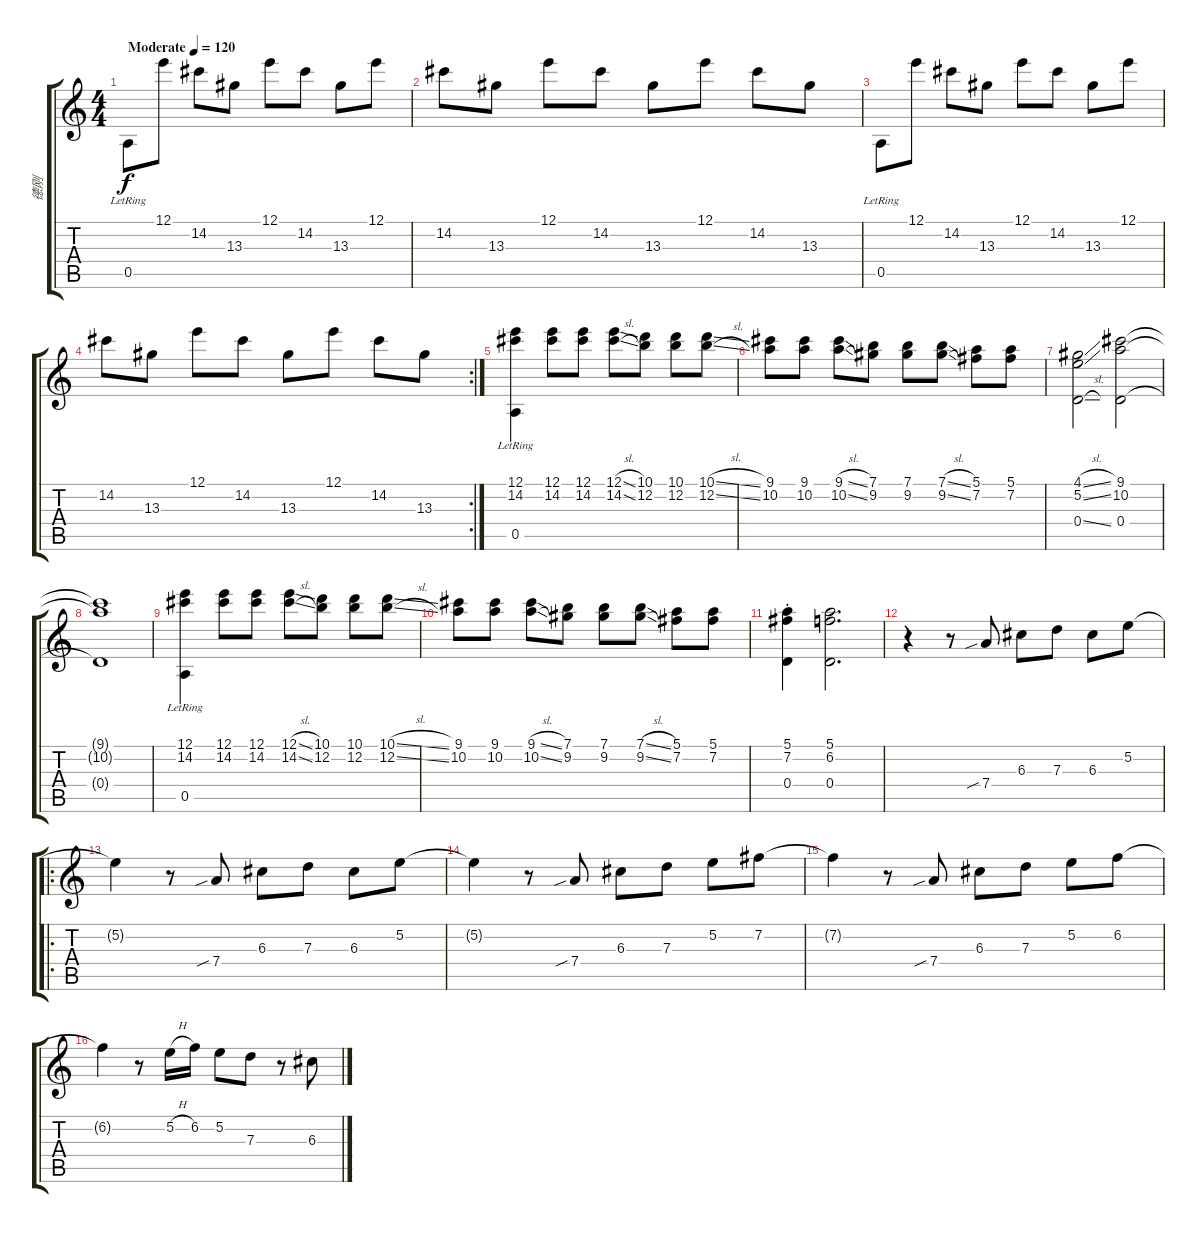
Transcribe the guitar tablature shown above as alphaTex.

\track ("德刚" "德刚") {instrument acousticguitarsteel}
\staff {score tabs}
\tuning (E4 B3 G3 D3 A2 E2) {hide}
\ts (4 4)
\tempo (120 "Moderate")
\clef g2
\ks c
0.5{lr}.8{dy f instrument acousticguitarsteel} 12.1.8 14.2.8 13.3.8 12.1.8 14.2.8 13.3.8 12.1.8 |
14.2.8 13.3.8 12.1.8 14.2.8 13.3.8 12.1.8 14.2.8 13.3.8 |
0.5{lr}.8 12.1.8 14.2.8 13.3.8 12.1.8 14.2.8 13.3.8 12.1.8 |
\rc 2
14.2.8 13.3.8 12.1.8 14.2.8 13.3.8 12.1.8 14.2.8 13.3.8 |
(12.1 14.2 0.5{lr}).4 (12.1 14.2).8 (12.1 14.2).8 (12.1{sl} 14.2{sl}).8 (10.1 12.2).8 (10.1 12.2).8 (10.1{sl} 12.2{sl}).8 |
(9.1 10.2).8 (9.1 10.2).8 (9.1{sl} 10.2{sl}).8 (7.1 9.2).8 (7.1 9.2).8 (7.1{sl} 9.2{sl}).8 (5.1 7.2).8 (5.1 7.2).8 |
(4.1{sl} 5.2{sl} 0.4{sl}).2 (9.1 10.2 0.4).2 |
(9.1{t} 10.2{t} 0.4{t}).1 |
(12.1 14.2 0.5{lr}).4 (12.1 14.2).8 (12.1 14.2).8 (12.1{sl} 14.2{sl}).8 (10.1 12.2).8 (10.1 12.2).8 (10.1{sl} 12.2{sl}).8 |
(9.1 10.2).8 (9.1 10.2).8 (9.1{sl} 10.2{sl}).8 (7.1 9.2).8 (7.1 9.2).8 (7.1{sl} 9.2{sl}).8 (5.1 7.2).8 (5.1 7.2).8 |
(5.1{st} 7.2{st} 0.4{st}).4 (5.1 6.2 0.4).2{d} |
r.4 r.8 7.4{sib}.8 6.3.8 7.3.8 6.3.8 5.2.8 |
\ro
5.2{t}.4 r.8 7.4{sib}.8 6.3.8 7.3.8 6.3.8 5.2.8 |
5.2{t}.4 r.8 7.4{sib}.8 6.3.8 7.3.8 5.2.8 7.2.8 |
7.2{t}.4 r.8 7.4{sib}.8 6.3.8 7.3.8 5.2.8 6.2.8 |
6.2{t}.4 r.8 5.2{h}.16 6.2.16 5.2.8 7.3.8 r.8 6.3.8
